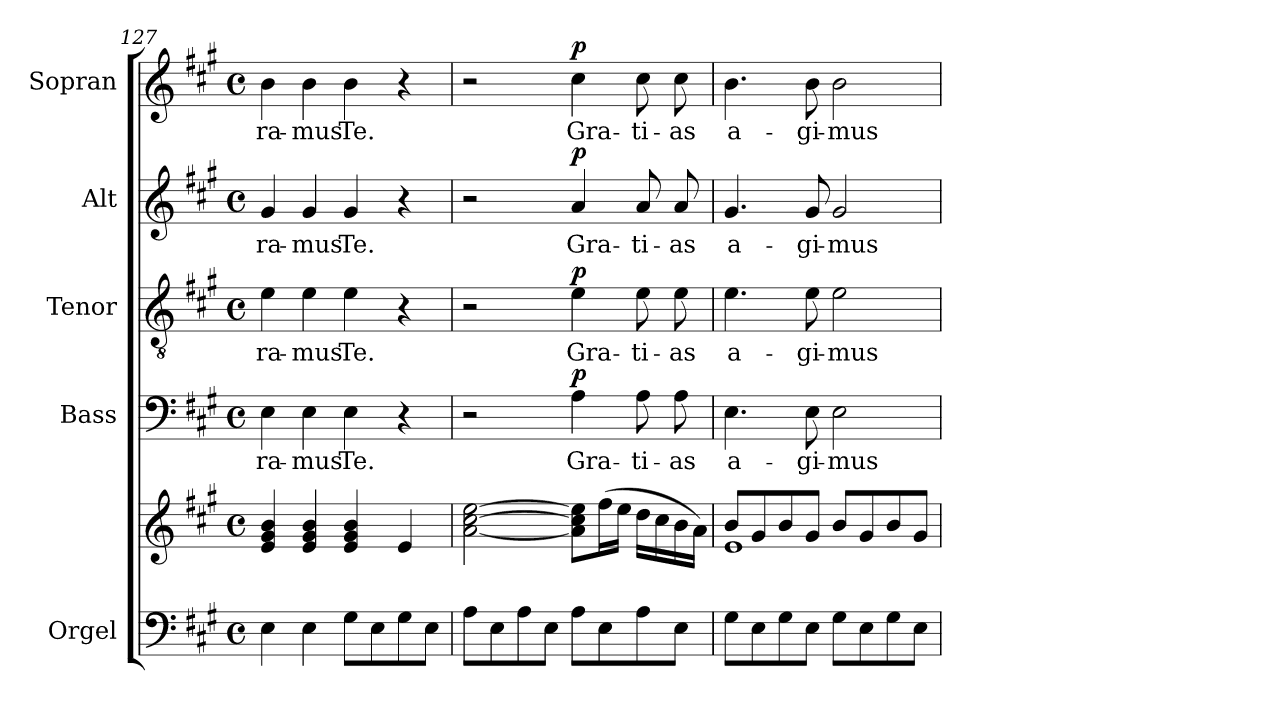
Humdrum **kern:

**kern	**kern	**kern	**text	**dynam	**kern	**text	**dynam	**kern	**text	**dynam	**kern	**text	**dynam
*part5	*part5	*part4	*part4	*part4	*part3	*part3	*part3	*part2	*part2	*part2	*part1	*part1	*part1
*staff6	*staff5	*staff4	*staff4	*staff4	*staff3	*staff3	*staff3	*staff2	*staff2	*staff2	*staff1	*staff1	*staff1
*I"Orgel	*	*I"Bass	*	*	*I"Tenor	*	*	*I"Alt	*	*	*I"Sopran	*	*
*I'Org.	*	*I'B.	*	*	*I'T.	*	*	*I'A.	*	*	*I'S.	*	*
*clefF4	*clefG2	*clefF4	*	*	*clefGv2	*	*	*clefG2	*	*	*clefG2	*	*
*k[f#c#g#]	*k[f#c#g#]	*k[f#c#g#]	*	*	*k[f#c#g#]	*	*	*k[f#c#g#]	*	*	*k[f#c#g#]	*	*
*A:	*A:	*A:	*	*	*A:	*	*	*A:	*	*	*A:	*	*
*M4/4	*M4/4	*M4/4	*	*	*M4/4	*	*	*M4/4	*	*	*M4/4	*	*
*met(c)	*met(c)	*met(c)	*	*	*met(c)	*	*	*met(c)	*	*	*met(c)	*	*
=127	=127	=127	=127	=127	=127	=127	=127	=127	=127	=127	=127	=127	=127
!	!	!	!LO:LY:b	!	!	!LO:LY:b	!	!	!LO:LY:b	!	!	!LO:LY:b	!
4E\	4e/ 4g#/ 4b/	4E\	-ra-	.	4e\	-ra-	.	4g#/	-ra-	.	4b\	-ra-	.
!	!	!	!LO:LY:b	!	!	!LO:LY:b	!	!	!LO:LY:b	!	!	!LO:LY:b	!
4E\	4e/ 4g#/ 4b/	4E\	-mus	.	4e\	-mus	.	4g#/	-mus	.	4b\	-mus	.
!	!	!	!LO:LY:b	!	!	!LO:LY:b	!	!	!LO:LY:b	!	!	!LO:LY:b	!
8G#\L	4e/ 4g#/ 4b/	4E\	Te.	.	4e\	Te.	.	4g#/	Te.	.	4b\	Te.	.
8E\	.	.	.	.	.	.	.	.	.	.	.	.	.
8G#\	4e/	4r	.	.	4r	.	.	4r	.	.	4r	.	.
8E\J	.	.	.	.	.	.	.	.	.	.	.	.	.
=128	=128	=128	=128	=128	=128	=128	=128	=128	=128	=128	=128	=128	=128
8A\L	[2a\ [2cc#\ [2ee\	2r	.	.	2r	.	.	2r	.	.	2r	.	.
8E\	.	.	.	.	.	.	.	.	.	.	.	.	.
8A\	.	.	.	.	.	.	.	.	.	.	.	.	.
8E\J	.	.	.	.	.	.	.	.	.	.	.	.	.
!	!	!	!LO:LY:b	!LO:DY:a	!	!LO:LY:b	!LO:DY:a	!	!LO:LY:b	!LO:DY:a	!	!LO:LY:b	!LO:DY:a
8A\L	8a\] 8cc#\] 8ee\]L	4A\	Gra-	p	4e\	Gra-	p	4a/	Gra-	p	4cc#\	Gra-	p
8E\	(>16ff#\L	.	.	.	.	.	.	.	.	.	.	.	.
.	16ee\JJ	.	.	.	.	.	.	.	.	.	.	.	.
!	!	!	!LO:LY:b	!	!	!LO:LY:b	!	!	!LO:LY:b	!	!	!LO:LY:b	!
8A\	16dd\LL	8A\	-ti-	.	8e\	-ti-	.	8a/	-ti-	.	8cc#\	-ti-	.
.	16cc#\	.	.	.	.	.	.	.	.	.	.	.	.
!	!	!	!LO:LY:b	!	!	!LO:LY:b	!	!	!LO:LY:b	!	!	!LO:LY:b	!
8E\J	16b\	8A\	-as	.	8e\	-as	.	8a/	-as	.	8cc#\	-as	.
.	16a\JJ)	.	.	.	.	.	.	.	.	.	.	.	.
=129	=129	=129	=129	=129	=129	=129	=129	=129	=129	=129	=129	=129	=129
*	*^	*	*	*	*	*	*	*	*	*	*	*	*
!	!	!	!	!LO:LY:b	!	!	!LO:LY:b	!	!	!LO:LY:b	!	!	!LO:LY:b	!
8G#\L	8b/L	1e	4.E\	a-	.	4.e\	a-	.	4.g#/	a-	.	4.b\	a-	.
8E\	8g#/	.	.	.	.	.	.	.	.	.	.	.	.	.
8G#\	8b/	.	.	.	.	.	.	.	.	.	.	.	.	.
!	!	!	!	!LO:LY:b	!	!	!LO:LY:b	!	!	!LO:LY:b	!	!	!LO:LY:b	!
8E\J	8g#/J	.	8E\	-gi-	.	8e\	-gi-	.	8g#/	-gi-	.	8b\	-gi-	.
!	!	!	!	!LO:LY:b	!	!	!LO:LY:b	!	!	!LO:LY:b	!	!	!LO:LY:b	!
8G#\L	8b/L	.	2E\	-mus	.	2e\	-mus	.	2g#/	-mus	.	2b\	-mus	.
8E\	8g#/	.	.	.	.	.	.	.	.	.	.	.	.	.
8G#\	8b/	.	.	.	.	.	.	.	.	.	.	.	.	.
8E\J	8g#/J	.	.	.	.	.	.	.	.	.	.	.	.	.
*	*v	*v	*	*	*	*	*	*	*	*	*	*	*	*
=	=	=	=	=	=	=	=	=	=	=	=	=	=
*-	*-	*-	*-	*-	*-	*-	*-	*-	*-	*-	*-	*-	*-
